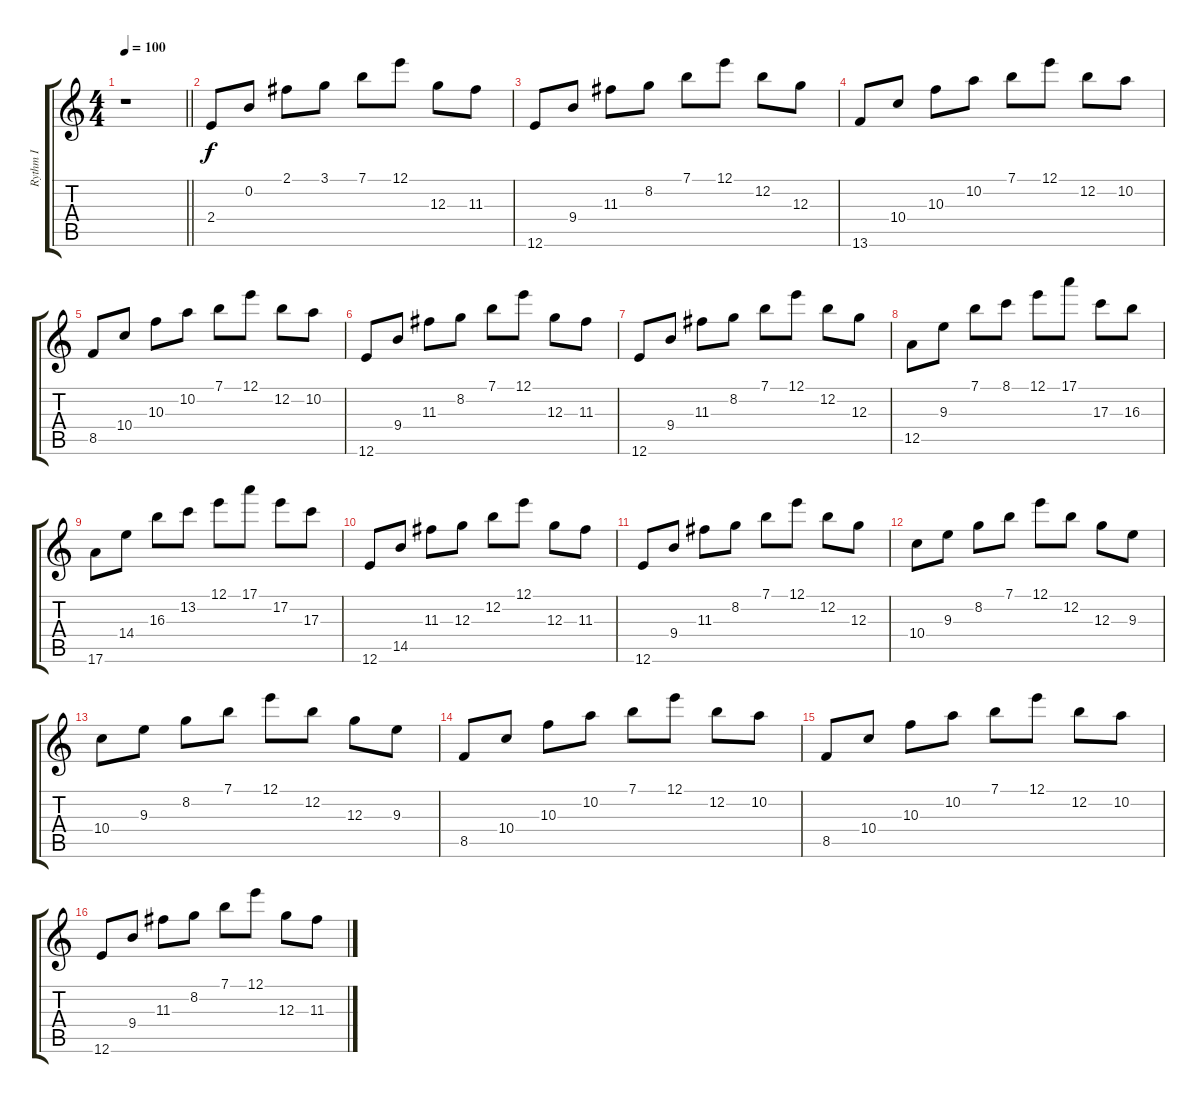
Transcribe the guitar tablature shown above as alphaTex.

\track ("Rythm I" "Rythm I") {instrument banjo}
\staff {score tabs}
\tuning (E4 B3 G3 D3 A2 E2) {hide}
\displaytranspose 12
\ts (4 4)
\tempo 100
\clef g2
\barLineRight lightlight
\ks c
r.1{dy f instrument banjo} |
2.4.8 0.2.8 2.1.8 3.1.8 7.1.8 12.1.8 12.3.8 11.3.8 |
12.6.8 9.4.8 11.3.8 8.2.8 7.1.8 12.1.8 12.2.8 12.3.8 |
13.6.8 10.4.8 10.3.8 10.2.8 7.1.8 12.1.8 12.2.8 10.2.8 |
8.5.8 10.4.8 10.3.8 10.2.8 7.1.8 12.1.8 12.2.8 10.2.8 |
12.6.8 9.4.8 11.3.8 8.2.8 7.1.8 12.1.8 12.3.8 11.3.8 |
12.6.8 9.4.8 11.3.8 8.2.8 7.1.8 12.1.8 12.2.8 12.3.8 |
12.5.8 9.3.8 7.1.8 8.1.8 12.1.8 17.1.8 17.3.8 16.3.8 |
17.6.8 14.4.8 16.3.8 13.2.8 12.1.8 17.1.8 17.2.8 17.3.8 |
12.6.8 14.5.8 11.3.8 12.3.8 12.2.8 12.1.8 12.3.8 11.3.8 |
12.6.8 9.4.8 11.3.8 8.2.8 7.1.8 12.1.8 12.2.8 12.3.8 |
10.4.8 9.3.8 8.2.8 7.1.8 12.1.8 12.2.8 12.3.8 9.3.8 |
10.4.8 9.3.8 8.2.8 7.1.8 12.1.8 12.2.8 12.3.8 9.3.8 |
8.5.8 10.4.8 10.3.8 10.2.8 7.1.8 12.1.8 12.2.8 10.2.8 |
8.5.8 10.4.8 10.3.8 10.2.8 7.1.8 12.1.8 12.2.8 10.2.8 |
12.6.8 9.4.8 11.3.8 8.2.8 7.1.8 12.1.8 12.3.8 11.3.8
